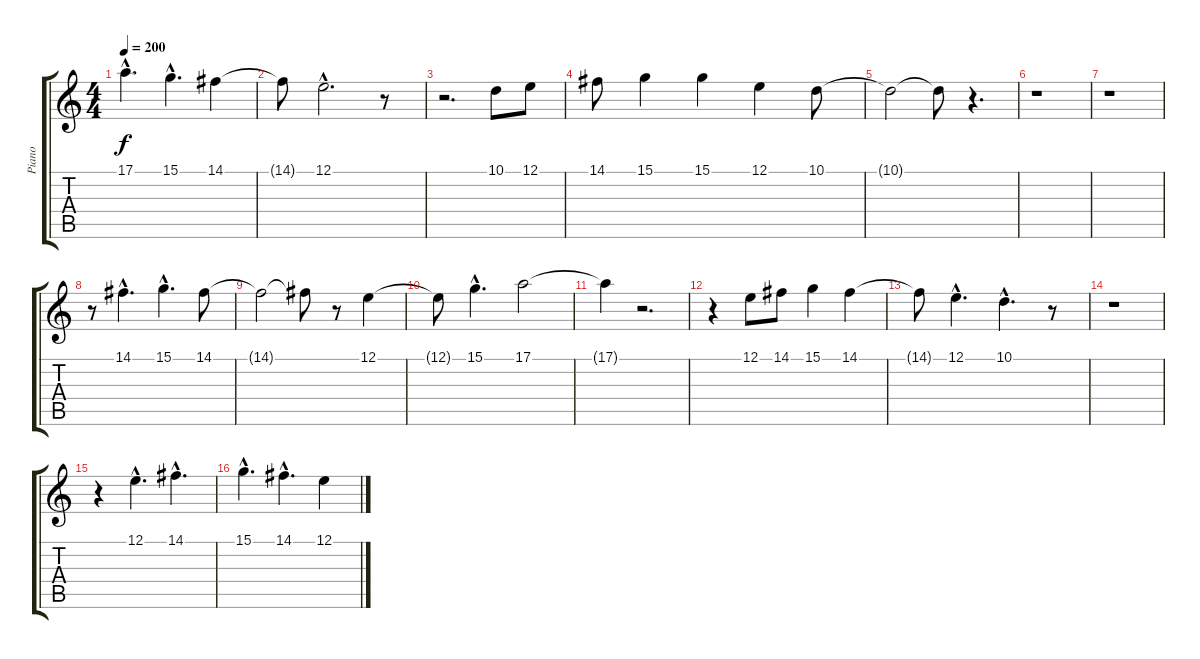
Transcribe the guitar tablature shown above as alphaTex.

\track ("Piano" "Piano") {instrument acousticgrandpiano}
\staff {score tabs}
\tuning (E4 B3 G3 D3 A2 E2) {hide}
\ts (4 4)
\tempo 200
\clef g2
\ks c
17.1{hac}.4{d dy f} 15.1{hac}.4{d} 14.1.4 |
14.1{t}.8 12.1{hac}.2{d} r.8 |
r.2{d} 10.1.8 12.1.8 |
14.1.8 15.1.4 15.1.4 12.1.4 10.1.8 |
10.1{t}.2 10.1{t}.8 r.4{d} |
r.1 |
r.1 |
r.8 14.1{hac}.4{d} 15.1{hac}.4{d} 14.1.8 |
14.1{t}.2 14.1{t}.8 r.8 12.1.4 |
12.1{t}.8 15.1{hac}.4{d} 17.1.2 |
17.1{t}.4 r.2{d} |
r.4 12.1.8 14.1.8 15.1.4 14.1.4 |
14.1{t}.8 12.1{hac}.4{d} 10.1{hac}.4{d} r.8 |
r.1 |
r.4 12.1{hac}.4{d} 14.1{hac}.4{d} |
15.1{hac}.4{d} 14.1{hac}.4{d} 12.1.4
